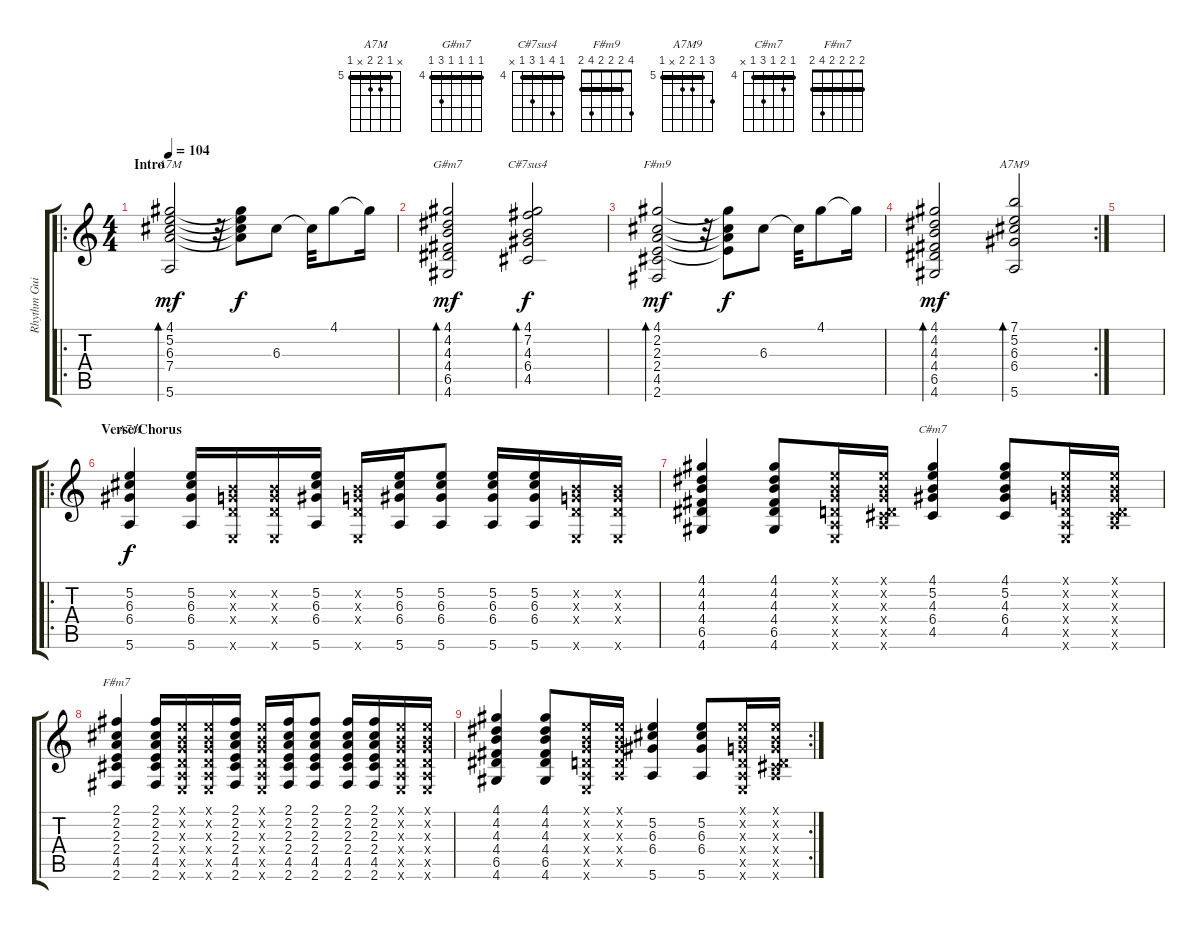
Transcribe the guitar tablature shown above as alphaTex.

\track ("Rhythm Guitar" "Rhythm Gui") {instrument acousticguitarnylon}
\staff {score tabs}
\tuning (E4 B3 G3 D3 A2 E2) {hide}
\chord ("A7M" 4 5 6 7 x 5) {firstfret 4}
\chord ("G#m7" 4 4 4 4 6 4) {firstfret 4 barre 4}
\chord ("C#7sus4" 4 7 4 6 4 x) {firstfret 4 barre 4}
\chord ("F#m9" 4 2 2 2 4 2) {barre 2}
\chord ("A7M9" 7 5 6 6 x 5) {firstfret 5 barre 5}
\chord ("A7M" x 5 6 6 x 5) {firstfret 5 barre 5}
\chord ("C#m7" 4 5 4 6 4 x) {firstfret 4 barre 4}
\chord ("F#m7" 2 2 2 2 4 2) {barre 2}
\ro
\ts (4 4)
\section ("" "Intro")
\tempo 104
\clef g2
\ks c
(4.1 5.2 6.3 7.4 5.6).2{bd 60 ch "A7M" dy mf instrument acousticguitarnylon} r.32 (4.1{t} 5.2{t} 6.3{t} 7.4{t}).8{dy f} 6.3.8 6.3{t}.32 4.1.8 4.1{t}.16 |
(4.1 4.2 4.3 4.4 6.5 4.6).2{bd 60 ch "G#m7" dy mf} (4.1 7.2 4.3 6.4 4.5).2{bd 60 ch "C#7sus4" dy f} |
(4.1 2.2 2.3 2.4 4.5 2.6).2{bd 60 ch "F#m9" dy mf} r.32 (4.1{t} 2.2{t} 2.3{t} 2.4{t}).8{dy f} 6.3.8 6.3{t}.32 4.1.8 4.1{t}.16 |
\rc 2
(4.1 4.2 4.3 4.4 6.5 4.6).2{bd 60 dy mf} (7.1 5.2 6.3 6.4 5.6).2{bd 60 ch "A7M9"} |
|
\ro
\section ("" "Verse/Chorus")
(5.2 6.3 6.4 5.6).4{ch "A7M" dy f} (5.2 6.3 6.4 5.6).16 (0.2{x} 0.3{x} 0.4{x} 0.6{x}).16 (0.2{x} 0.3{x} 0.4{x} 0.6{x}).16 (5.2 6.3 6.4 5.6).16 (0.2{x} 0.3{x} 0.4{x} 0.6{x}).16 (5.2 6.3 6.4 5.6).16 (5.2 6.3 6.4 5.6).8 (5.2 6.3 6.4 5.6).16 (5.2 6.3 6.4 5.6).16 (0.2{x} 0.3{x} 0.4{x} 0.6{x}).16 (0.2{x} 0.3{x} 0.4{x} 0.6{x}).16 |
(4.1 4.2 4.3 4.4 6.5 4.6).4 (4.1 4.2 4.3 4.4 6.5 4.6).8 (0.1{x} 0.2{x} 0.3{x} 0.4{x} 0.5{x} 0.6{x}).16 (0.1{x} 0.2{x} 0.3{x} 0.4{x} 0.5{x} 9.6{x}).16 (4.1 5.2 4.3 6.4 4.5).4{ch "C#m7"} (4.1 5.2 4.3 6.4 4.5).8 (0.1{x} 0.2{x} 0.3{x} 0.4{x} 0.5{x} 0.6{x}).16 (0.1{x} 0.2{x} 0.3{x} 0.4{x} 0.5{x} 9.6{x}).16 |
(2.1 2.2 2.3 2.4 4.5 2.6).4{ch "F#m7"} (2.1 2.2 2.3 2.4 4.5 2.6).16 (0.1{x} 0.2{x} 0.3{x} 0.4{x} 0.5{x} 0.6{x}).16 (0.1{x} 0.2{x} 0.3{x} 0.4{x} 0.5{x} 0.6{x}).16 (2.1 2.2 2.3 2.4 4.5 2.6).16 (0.1{x} 0.2{x} 0.3{x} 0.4{x} 0.5{x} 0.6{x}).16 (2.1 2.2 2.3 2.4 4.5 2.6).16 (2.1 2.2 2.3 2.4 4.5 2.6).8 (2.1 2.2 2.3 2.4 4.5 2.6).16 (2.1 2.2 2.3 2.4 4.5 2.6).16 (0.1{x} 0.2{x} 0.3{x} 0.4{x} 0.5{x} 0.6{x}).16 (0.1{x} 0.2{x} 0.3{x} 0.4{x} 0.5{x} 0.6{x}).16 |
\rc 2
(4.1 4.2 4.3 4.4 6.5 4.6).4 (4.1 4.2 4.3 4.4 6.5 4.6).8 (0.1{x} 0.2{x} 0.3{x} 0.4{x} 0.5{x} 0.6{x}).16 (0.1{x} 0.2{x} 0.3{x} 0.4{x} 0.5{x}).16 (5.2 6.3 6.4 5.6).4 (5.2 6.3 6.4 5.6).8 (0.1{x} 0.2{x} 0.3{x} 0.4{x} 0.5{x} 0.6{x}).16 (0.1{x} 0.2{x} 0.3{x} 0.4{x} 0.5{x} 9.6{x}).16
